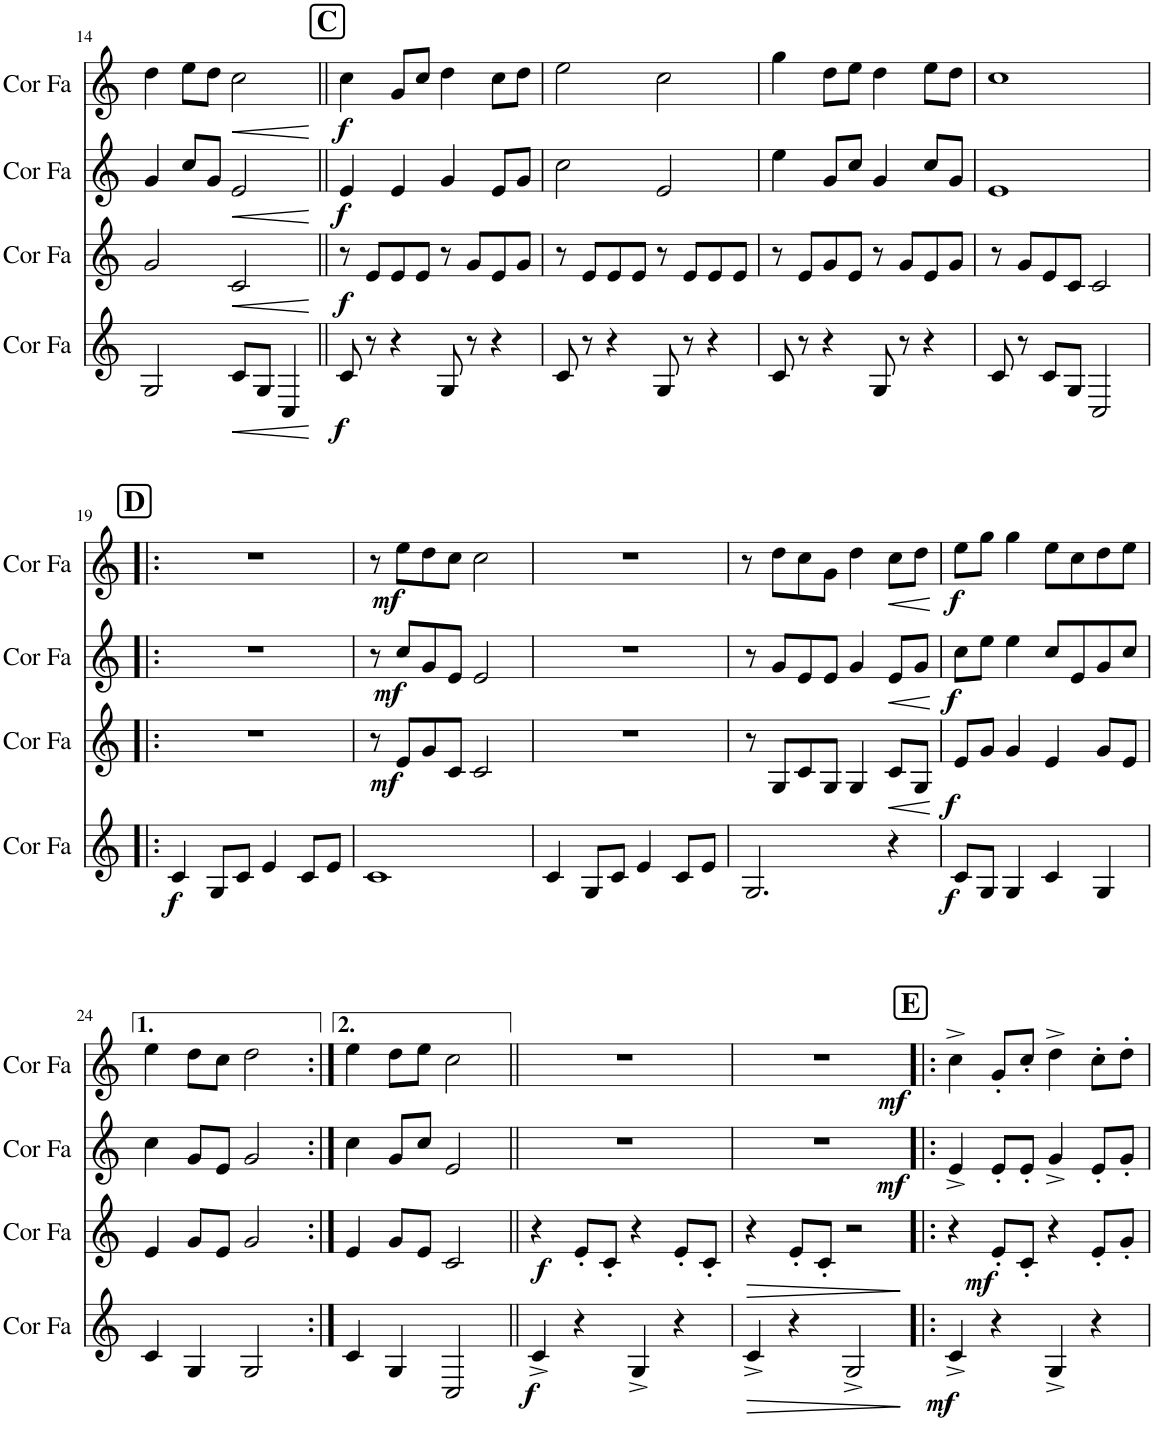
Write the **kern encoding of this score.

**kern	**dynam	**kern	**dynam	**kern	**dynam	**kern	**dynam
*part4	*part4	*part3	*part3	*part2	*part2	*part1	*part1
*staff4	*staff4	*staff3	*staff3	*staff2	*staff2	*staff1	*staff1
*I"Cor en Fa	*	*I"Cor en Fa	*	*I"Cor en Fa	*	*I"Cor en Fa	*
*I'Cor Fa	*	*I'Cor Fa	*	*I'Cor Fa	*	*I'Cor Fa	*
!!LO:PB:g=z
*clefG2	*	*clefG2	*	*clefG2	*	*clefG2	*
*Trd4c7	*	*Trd4c7	*	*Trd4c7	*	*Trd4c7	*
*k[]	*	*k[]	*	*k[]	*	*k[]	*
*M4/4	*	*M4/4	*	*M4/4	*	*M4/4	*
=14	=14	=14	=14	=14	=14	=14	=14
2G/	.	2g/	.	4g/	.	4dd\	.
.	.	.	.	8cc/L	.	8ee\L	.
.	.	.	.	8g/J	.	8dd\J	.
!	!LO:HP:b	!	!LO:HP:b	!	!LO:HP:b	!	!LO:HP:b
8c/L	<	2c/	<	2e/	<	2cc\	<
8G/J	.	.	.	.	.	.	.
4C/	.	.	.	.	.	.	.
.	[	.	[	.	[	.	[
!!LO:REH:place=s1:a:B:cj:fs=14:t=C
=15||	=15||	=15||	=15||	=15||	=15||	=15||	=15||
!	!LO:DY:b	!	!LO:DY:b	!	!LO:DY:b	!	!LO:DY:b
8c/	f	8r	f	4e/	f	4cc\	f
8r	.	8e/L	.	.	.	.	.
4r	.	8e/	.	4e/	.	8g/L	.
.	.	8e/J	.	.	.	8cc/J	.
8G/	.	8r	.	4g/	.	4dd\	.
8r	.	8g/L	.	.	.	.	.
4r	.	8e/	.	8e/L	.	8cc\L	.
.	.	8g/J	.	8g/J	.	8dd\J	.
=16	=16	=16	=16	=16	=16	=16	=16
8c/	.	8r	.	2cc\	.	2ee\	.
8r	.	8e/L	.	.	.	.	.
4r	.	8e/	.	.	.	.	.
.	.	8e/J	.	.	.	.	.
8G/	.	8r	.	2e/	.	2cc\	.
8r	.	8e/L	.	.	.	.	.
4r	.	8e/	.	.	.	.	.
.	.	8e/J	.	.	.	.	.
=17	=17	=17	=17	=17	=17	=17	=17
8c/	.	8r	.	4ee\	.	4gg\	.
8r	.	8e/L	.	.	.	.	.
4r	.	8g/	.	8g/L	.	8dd\L	.
.	.	8e/J	.	8cc/J	.	8ee\J	.
8G/	.	8r	.	4g/	.	4dd\	.
8r	.	8g/L	.	.	.	.	.
4r	.	8e/	.	8cc/L	.	8ee\L	.
.	.	8g/J	.	8g/J	.	8dd\J	.
=18	=18	=18	=18	=18	=18	=18	=18
8c/	.	8r	.	1e	.	1cc	.
8r	.	8g/L	.	.	.	.	.
8c/L	.	8e/	.	.	.	.	.
8G/J	.	8c/J	.	.	.	.	.
2C/	.	2c/	.	.	.	.	.
!!LO:LB:g=z
!!LO:REH:place=s1:a:B:cj:fs=14:t=D
=19!|:	=19!|:	=19!|:	=19!|:	=19!|:	=19!|:	=19!|:	=19!|:
!	!LO:DY:b	!	!	!	!	!	!
4c/	f	1r	.	1r	.	1r	.
8G/L	.	.	.	.	.	.	.
8c/J	.	.	.	.	.	.	.
4e/	.	.	.	.	.	.	.
8c/L	.	.	.	.	.	.	.
8e/J	.	.	.	.	.	.	.
=20	=20	=20	=20	=20	=20	=20	=20
!	!	!	!LO:DY:b	!	!	!	!
1c	.	8r	mf	8r	.	8r	.
!	!	!	!	!	!LO:DY:b	!	!LO:DY:b
.	.	8e/L	.	8cc/L	mf	8ee\L	mf
.	.	8g/	.	8g/	.	8dd\	.
.	.	8c/J	.	8e/J	.	8cc\J	.
.	.	2c/	.	2e/	.	2cc\	.
=21	=21	=21	=21	=21	=21	=21	=21
4c/	.	1r	.	1r	.	1r	.
8G/L	.	.	.	.	.	.	.
8c/J	.	.	.	.	.	.	.
4e/	.	.	.	.	.	.	.
8c/L	.	.	.	.	.	.	.
8e/J	.	.	.	.	.	.	.
=22	=22	=22	=22	=22	=22	=22	=22
2.G/	.	8r	.	8r	.	8r	.
.	.	8G/L	.	8g/L	.	8dd\L	.
.	.	8c/	.	8e/	.	8cc\	.
.	.	8G/J	.	8e/J	.	8g\J	.
.	.	4G/	.	4g/	.	4dd\	.
!	!	!	!LO:HP:b	!	!LO:HP:b	!	!LO:HP:b
4r	.	8c/L	<	8e/L	<	8cc\L	<
.	.	8G/J	.	8g/J	.	8dd\J	.
.	.	.	[	.	[	.	[
=23	=23	=23	=23	=23	=23	=23	=23
!	!LO:DY:b	!	!LO:DY:b	!	!LO:DY:b	!	!LO:DY:b
8c/L	f	8e/L	f	8cc\L	f	8ee\L	f
8G/J	.	8g/J	.	8ee\J	.	8gg\J	.
4G/	.	4g/	.	4ee\	.	4gg\	.
4c/	.	4e/	.	8cc/L	.	8ee\L	.
.	.	.	.	8e/	.	8cc\	.
4G/	.	8g/L	.	8g/	.	8dd\	.
.	.	8e/J	.	8cc/J	.	8ee\J	.
!!LO:LB:g=z
=24	=24	=24	=24	=24	=24	=24	=24
4c/	.	4e/	.	4cc\	.	4ee\	.
4G/	.	8g/L	.	8g/L	.	8dd\L	.
.	.	8e/J	.	8e/J	.	8cc\J	.
2G/	.	2g/	.	2g/	.	2dd\	.
=25:|!	=25:|!	=25:|!	=25:|!	=25:|!	=25:|!	=25:|!	=25:|!
4c/	.	4e/	.	4cc\	.	4ee\	.
4G/	.	8g/L	.	8g/L	.	8dd\L	.
.	.	8e/J	.	8cc/J	.	8ee\J	.
2C/	.	2c/	.	2e/	.	2cc\	.
=26||	=26||	=26||	=26||	=26||	=26||	=26||	=26||
!	!LO:DY:b	!	!LO:DY:b	!	!	!	!
4c^/	f	4r	f	1r	.	1r	.
4r	.	8e'/L	.	.	.	.	.
.	.	8c'/J	.	.	.	.	.
4G^/	.	4r	.	.	.	.	.
4r	.	8e'/L	.	.	.	.	.
.	.	8c'/J	.	.	.	.	.
=27	=27	=27	=27	=27	=27	=27	=27
!	!LO:HP:b	!	!LO:HP:b	!	!LO:DY:b	!	!LO:DY:b
4c^/	>	4r	>	1r	mf	1r	mf
4r	.	8e'/L	.	.	.	.	.
.	.	8c'/J	.	.	.	.	.
2G^/	.	2r	.	.	.	.	.
.	]	.	]	.	.	.	.
!!LO:REH:place=s1:a:B:cj:fs=14:t=E
=28!|:	=28!|:	=28!|:	=28!|:	=28!|:	=28!|:	=28!|:	=28!|:
!	!LO:DY:b	!	!	!	!	!	!
4c^/	mf	4r	.	4e^/	.	4cc^\	.
!	!	!	!LO:DY:b	!	!	!	!
4r	.	8e'/L	mf	8e'/L	.	8g'/L	.
.	.	8c'/J	.	8e'/J	.	8cc'/J	.
4G^/	.	4r	.	4g^/	.	4dd^\	.
4r	.	8e'/L	.	8e'/L	.	8cc'\L	.
.	.	8g'/J	.	8g'/J	.	8dd'\J	.
=	=	=	=	=	=	=	=
*-	*-	*-	*-	*-	*-	*-	*-
